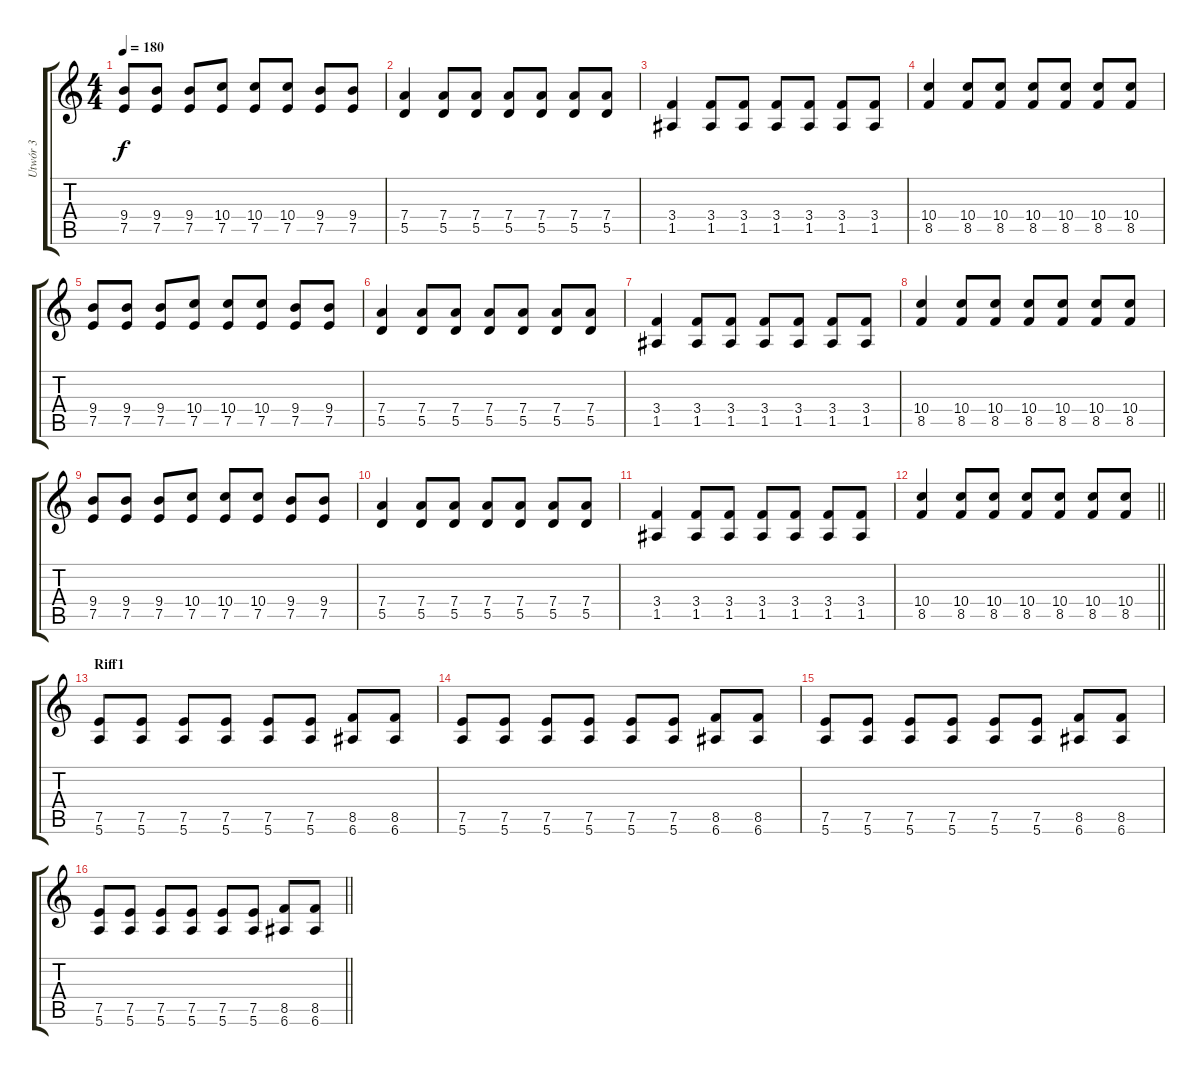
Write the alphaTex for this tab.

\track ("Utwór 3" "Utwór 3") {instrument overdrivenguitar}
\staff {score tabs}
\tuning (E4 B3 G3 D3 A2 E2) {hide}
\ts (4 4)
\tempo 180
\clef g2
\ks c
(9.4 7.5).8{dy f} (9.4 7.5).8 (9.4 7.5).8 (10.4 7.5).8 (10.4 7.5).8 (10.4 7.5).8 (9.4 7.5).8 (9.4 7.5).8 |
(7.4 5.5).4 (7.4 5.5).8 (7.4 5.5).8 (7.4 5.5).8 (7.4 5.5).8 (7.4 5.5).8 (7.4 5.5).8 |
(3.4 1.5).4 (3.4 1.5).8 (3.4 1.5).8 (3.4 1.5).8 (3.4 1.5).8 (3.4 1.5).8 (3.4 1.5).8 |
(10.4 8.5).4 (10.4 8.5).8 (10.4 8.5).8 (10.4 8.5).8 (10.4 8.5).8 (10.4 8.5).8 (10.4 8.5).8 |
(9.4 7.5).8 (9.4 7.5).8 (9.4 7.5).8 (10.4 7.5).8 (10.4 7.5).8 (10.4 7.5).8 (9.4 7.5).8 (9.4 7.5).8 |
(7.4 5.5).4 (7.4 5.5).8 (7.4 5.5).8 (7.4 5.5).8 (7.4 5.5).8 (7.4 5.5).8 (7.4 5.5).8 |
(3.4 1.5).4 (3.4 1.5).8 (3.4 1.5).8 (3.4 1.5).8 (3.4 1.5).8 (3.4 1.5).8 (3.4 1.5).8 |
(10.4 8.5).4 (10.4 8.5).8 (10.4 8.5).8 (10.4 8.5).8 (10.4 8.5).8 (10.4 8.5).8 (10.4 8.5).8 |
(9.4 7.5).8 (9.4 7.5).8 (9.4 7.5).8 (10.4 7.5).8 (10.4 7.5).8 (10.4 7.5).8 (9.4 7.5).8 (9.4 7.5).8 |
(7.4 5.5).4 (7.4 5.5).8 (7.4 5.5).8 (7.4 5.5).8 (7.4 5.5).8 (7.4 5.5).8 (7.4 5.5).8 |
(3.4 1.5).4 (3.4 1.5).8 (3.4 1.5).8 (3.4 1.5).8 (3.4 1.5).8 (3.4 1.5).8 (3.4 1.5).8 |
\barLineRight lightlight
(10.4 8.5).4 (10.4 8.5).8 (10.4 8.5).8 (10.4 8.5).8 (10.4 8.5).8 (10.4 8.5).8 (10.4 8.5).8 |
\section ("" "Riff1")
(7.5 5.6).8 (7.5 5.6).8 (7.5 5.6).8 (7.5 5.6).8 (7.5 5.6).8 (7.5 5.6).8 (8.5 6.6).8 (8.5 6.6).8 |
(7.5 5.6).8 (7.5 5.6).8 (7.5 5.6).8 (7.5 5.6).8 (7.5 5.6).8 (7.5 5.6).8 (8.5 6.6).8 (8.5 6.6).8 |
(7.5 5.6).8 (7.5 5.6).8 (7.5 5.6).8 (7.5 5.6).8 (7.5 5.6).8 (7.5 5.6).8 (8.5 6.6).8 (8.5 6.6).8 |
\barLineRight lightlight
(7.5 5.6).8 (7.5 5.6).8 (7.5 5.6).8 (7.5 5.6).8 (7.5 5.6).8 (7.5 5.6).8 (8.5 6.6).8 (8.5 6.6).8
